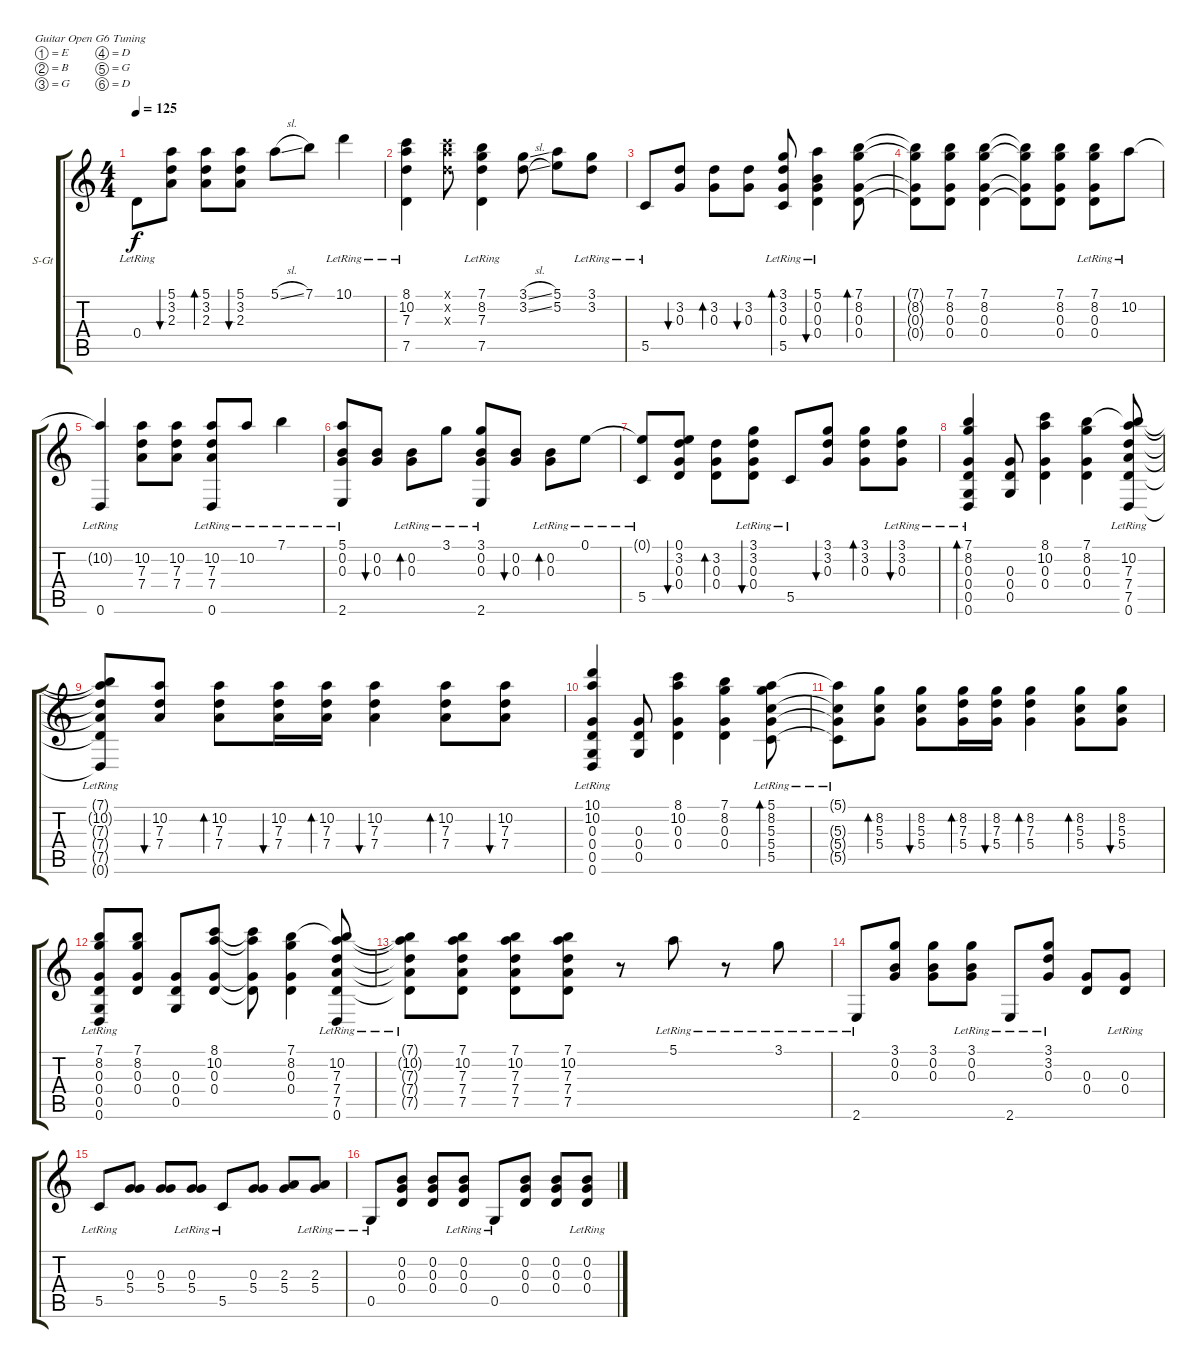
\bracketExtendMode groupsimilarinstruments
\firstSystemTrackNameOrientation horizontal
\otherSystemsTrackNameOrientation horizontal
\track ("Piste 1" "S-Gt") {instrument acousticguitarsteel}
\staff {score tabs}
\tuning (E4 B3 G3 D3 G2 D2)
\ts (4 4)
\tempo 125
\clef g2
\ks c
0.4{lr}.8{dy f} (5.1 3.2 2.3).8{bu 60} (5.1 3.2 2.3).8{bd 60} (5.1 3.2 2.3).8{bu 60} 5.1{sl}.8 7.1.8 10.1{lr}.4 |
(8.1 10.2 7.3 7.5{lr}).4 (8.1{x} 10.2{x} 7.3{x}).8 (7.1 8.2 7.3 7.5{lr}).4 (3.1{sl} 3.2{sl}).8 (5.1 5.2).8 (3.1{lr} 3.2{lr}).8 |
5.5{lr}.8 (3.2 0.3).8{bu 60} (3.2 0.3).8{bd 60} (3.2 0.3).8{bu 60} (3.1 3.2 0.3 5.5{lr}).8{bd 60} (5.1{lr} 0.2 0.3 0.4).4{bu 60} (7.1 8.2 0.3 0.4).8{bd 60} |
(7.1{t} 8.2{t} 0.3{t} 0.4{t}).8 (7.1 8.2 0.3 0.4).8 (7.1 8.2 0.3 0.4).4 (7.1{t} 8.2{t} 0.3{t} 0.4{t}).8 (7.1 8.2 0.3 0.4).8 (7.1{lr} 8.2 0.3{lr} 0.4{lr}).8 10.2{lr}.8 |
(10.2{lr t} 0.6).4 (10.2 7.3 7.4).8 (10.2 7.3 7.4).8 (10.2 7.3{lr} 7.4{lr} 0.6).8 10.2{lr}.8 7.1{lr}.4 |
(5.1{lr} 0.2 0.3 2.6{lr}).8 (0.2 0.3).8{bu 60} (0.2{lr} 0.3{lr}).8{bd 60} 3.1{lr}.8 (3.1{lr} 0.2 0.3 2.6{lr}).8 (0.2 0.3).8{bu 60} (0.2{lr} 0.3{lr}).8{bd 60} 0.1{lr}.8 |
(0.1{lr t} 5.5{lr}).8 (0.1 3.2 0.3 0.4).8{bu 60} (3.2 0.3 0.4).8{bd 60} (3.1{lr} 3.2 0.3 0.4).8{bu 60} 5.5{lr}.8 (3.1 3.2 0.3).8{bu 60} (3.1 3.2 0.3).8{bd 60} (3.1{lr} 3.2 0.3).8{bu 60} |
(7.1{lr} 8.2{lr} 0.3 0.4 0.5 0.6{lr}).4{bd 60} (0.3 0.4 0.5).8 (8.1 10.2 0.3 0.4).4 (7.1 8.2 0.3 0.4).4 (10.2{lr} 7.3{lr} 7.4 7.5 0.6{lr} 7.1{t}).8 |
(7.1{t} 10.2{lr t} 7.3{lr t} 7.4{t} 7.5{t} 0.6{lr t}).8 (10.2 7.3 7.4).8{bu 60} (10.2 7.3 7.4).8{bd 60} (10.2 7.3 7.4).16{bu 60} (10.2 7.3 7.4).16{bd 60} (10.2 7.3 7.4).4{bu 60} (10.2 7.3 7.4).8{bd 60} (10.2 7.3 7.4).8{bu 60} |
(10.1{lr} 10.2 0.3 0.4 0.5 0.6{lr}).4 (0.3 0.4 0.5).8 (8.1 10.2 0.3 0.4).4 (7.1 8.2 0.3 0.4).4 (5.1{lr} 8.2 5.3 5.4 5.5{lr}).8{bd 60} |
(5.1{lr t} 5.3{t} 5.4{t} 5.5{lr t}).8 (8.2 5.3 5.4).8{bd 60} (8.2 5.3 5.4).8{bu 60} (8.2 7.3 5.4).16{bd 60} (8.2 7.3 5.4).16{bu 60} (8.2 7.3 5.4).4{bd 60} (8.2 5.3 5.4).8{bd 60} (8.2 5.3 5.4).8{bu 60} |
(7.1{lr} 8.2{lr} 0.3 0.4 0.5 0.6{lr}).8 (7.1 8.2 0.3 0.4).8 (0.3 0.4 0.5).8 (8.1 10.2 0.3 0.4).8 (8.1{t} 10.2{t} 0.3{t} 0.4{t}).8 (7.1 8.2 0.3 0.4).4 (10.2 7.3 7.4 7.5{lr} 0.6 7.1{t}).8 |
(7.1{t} 10.2{t} 7.3{t} 7.4{t} 7.5{lr t}).8 (7.1 10.2 7.3 7.4 7.5).8 (7.1 10.2 7.3 7.4 7.5).8 (7.1 10.2 7.3 7.4 7.5).8 r.8 5.1{lr}.8 r.8 3.1{lr}.8 |
2.6{lr}.8 (3.1 0.2 0.3).8 (3.1 0.2 0.3).8 (3.1{lr} 0.2 0.3).8 2.6{lr}.8 (3.1{lr} 3.2{lr} 0.3).8 (0.3 0.4).8 (0.3{lr} 0.4{lr}).8 |
5.5{lr}.8 (0.3 5.4).8 (0.3 5.4).8 (0.3{lr} 5.4{lr}).8 5.5{lr}.8 (0.3 5.4).8 (2.3 5.4).8 (2.3{lr} 5.4{lr}).8 |
0.5{lr}.8 (0.2 0.3 0.4).8 (0.2 0.3 0.4).8 (0.2{lr} 0.3{lr} 0.4).8 0.5{lr}.8 (0.2 0.3 0.4).8 (0.2 0.3 0.4).8 (0.2{lr} 0.3{lr} 0.4).8
